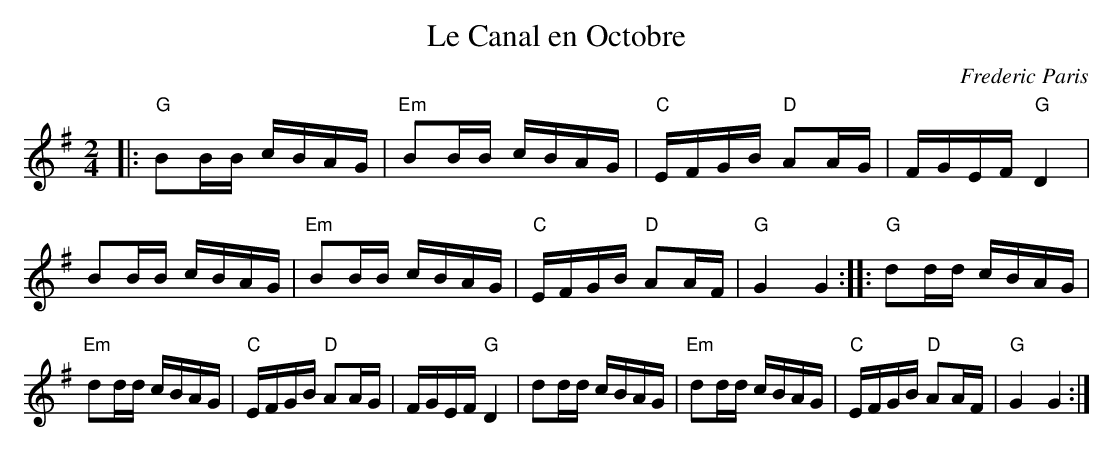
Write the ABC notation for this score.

X:1
T:Canal en Octobre, Le
C:Frederic Paris
E:12
L:1/16
M:2/4
K:G
|:"G"B2BB cBAG|"Em"B2BB cBAG|"C"EFGB "D"A2AG|FGEF "G"D4|\
B2BB cBAG|"Em"B2BB cBAG|"C"EFGB "D"A2AF|"G"G4 G4::\
"G"d2dd cBAG|"Em"d2dd cBAG|"C"EFGB "D"A2AG|FGEF "G"D4|\
d2dd cBAG|"Em"d2dd cBAG|"C"EFGB "D"A2AF|"G"G4 G4:|**
